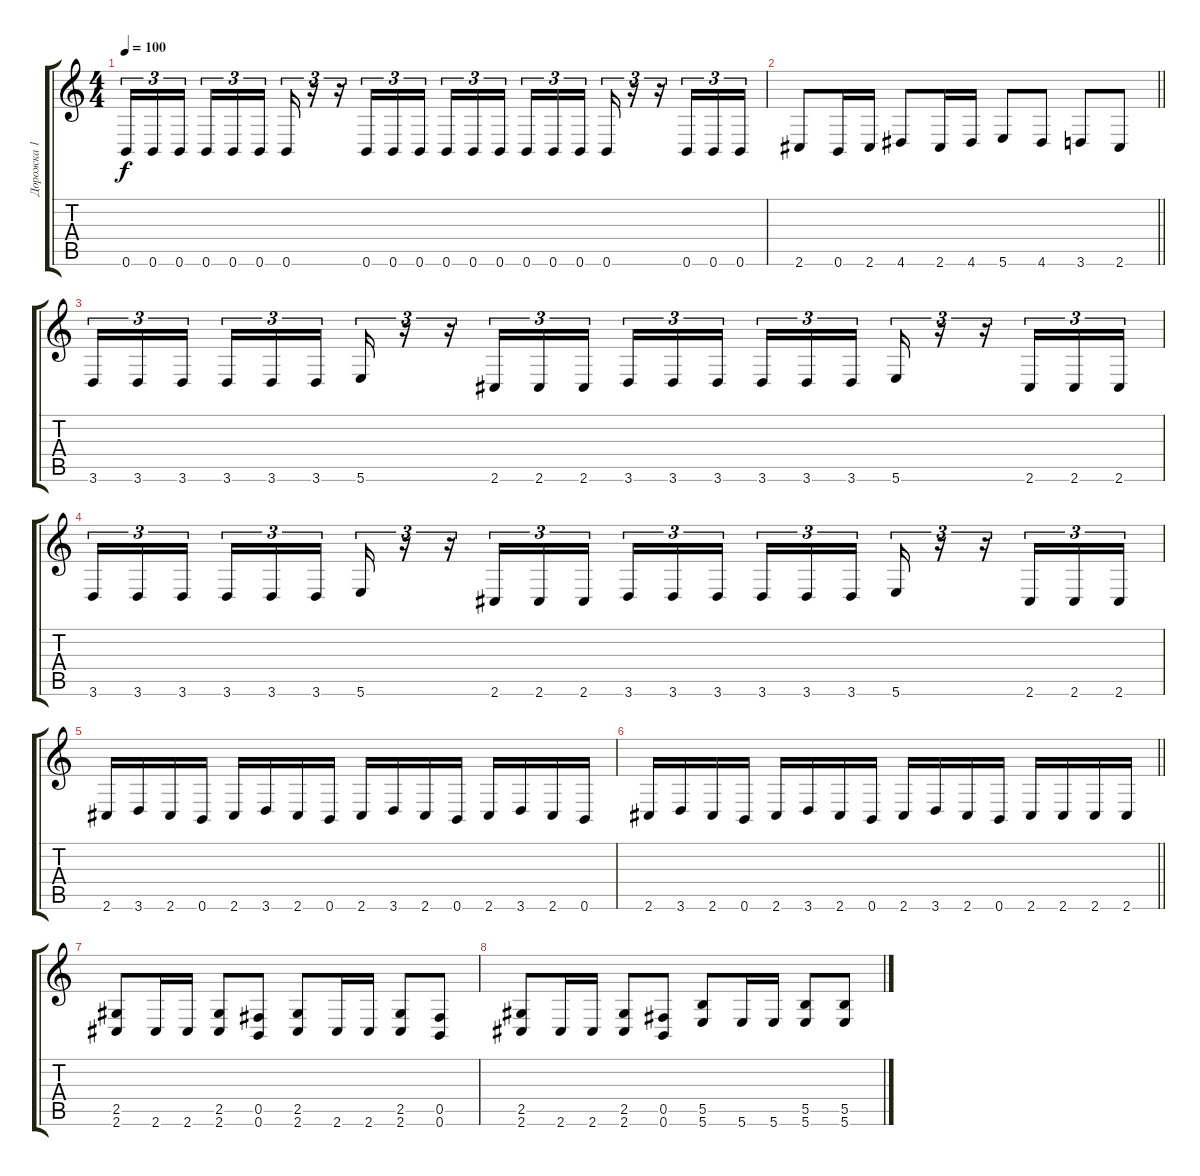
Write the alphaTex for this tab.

\track ("Дорожка 1" "Дорожка 1") {instrument distortionguitar}
\staff {score tabs}
\tuning (Db4 Ab3 E3 B2 Gb2 B1) {hide}
\ts (4 4)
\tempo 100
\clef g2
\ks c
0.6.16{tu (3 2) dy f} 0.6.16{tu (3 2)} 0.6.16{tu (3 2) beam splitsecondary} 0.6.16{tu (3 2)} 0.6.16{tu (3 2)} 0.6.16{tu (3 2)} 0.6.16{tu (3 2)} r.16{tu (3 2)} r.16{tu (3 2)} 0.6.16{tu (3 2)} 0.6.16{tu (3 2)} 0.6.16{tu (3 2)} 0.6.16{tu (3 2)} 0.6.16{tu (3 2)} 0.6.16{tu (3 2) beam splitsecondary} 0.6.16{tu (3 2)} 0.6.16{tu (3 2)} 0.6.16{tu (3 2)} 0.6.16{tu (3 2)} r.16{tu (3 2)} r.16{tu (3 2)} 0.6.16{tu (3 2)} 0.6.16{tu (3 2)} 0.6.16{tu (3 2)} |
\barLineRight lightlight
2.6.8 0.6.16 2.6.16 4.6.8 2.6.16 4.6.16 5.6.8 4.6.8 3.6.8 2.6.8 |
\section ("" " ")
3.6.16{tu (3 2)} 3.6.16{tu (3 2)} 3.6.16{tu (3 2) beam splitsecondary} 3.6.16{tu (3 2)} 3.6.16{tu (3 2)} 3.6.16{tu (3 2)} 5.6.16{tu (3 2)} r.16{tu (3 2)} r.16{tu (3 2)} 2.6.16{tu (3 2)} 2.6.16{tu (3 2)} 2.6.16{tu (3 2)} 3.6.16{tu (3 2)} 3.6.16{tu (3 2)} 3.6.16{tu (3 2) beam splitsecondary} 3.6.16{tu (3 2)} 3.6.16{tu (3 2)} 3.6.16{tu (3 2)} 5.6.16{tu (3 2)} r.16{tu (3 2)} r.16{tu (3 2)} 2.6.16{tu (3 2)} 2.6.16{tu (3 2)} 2.6.16{tu (3 2)} |
3.6.16{tu (3 2)} 3.6.16{tu (3 2)} 3.6.16{tu (3 2) beam splitsecondary} 3.6.16{tu (3 2)} 3.6.16{tu (3 2)} 3.6.16{tu (3 2)} 5.6.16{tu (3 2)} r.16{tu (3 2)} r.16{tu (3 2)} 2.6.16{tu (3 2)} 2.6.16{tu (3 2)} 2.6.16{tu (3 2)} 3.6.16{tu (3 2)} 3.6.16{tu (3 2)} 3.6.16{tu (3 2) beam splitsecondary} 3.6.16{tu (3 2)} 3.6.16{tu (3 2)} 3.6.16{tu (3 2)} 5.6.16{tu (3 2)} r.16{tu (3 2)} r.16{tu (3 2)} 2.6.16{tu (3 2)} 2.6.16{tu (3 2)} 2.6.16{tu (3 2)} |
2.6.16 3.6.16 2.6.16 0.6.16 2.6.16 3.6.16 2.6.16 0.6.16 2.6.16 3.6.16 2.6.16 0.6.16 2.6.16 3.6.16 2.6.16 0.6.16 |
\barLineRight lightlight
2.6.16 3.6.16 2.6.16 0.6.16 2.6.16 3.6.16 2.6.16 0.6.16 2.6.16 3.6.16 2.6.16 0.6.16 2.6.16 2.6.16 2.6.16 2.6.16 |
\section ("" " ")
(2.5 2.6).8 2.6.16 2.6.16 (2.5 2.6).8 (0.5 0.6).8 (2.5 2.6).8 2.6.16 2.6.16 (2.5 2.6).8 (0.5 0.6).8 |
(2.5 2.6).8 2.6.16 2.6.16 (2.5 2.6).8 (0.5 0.6).8 (5.5 5.6).8 5.6.16 5.6.16 (5.5 5.6).8 (5.5 5.6).8
